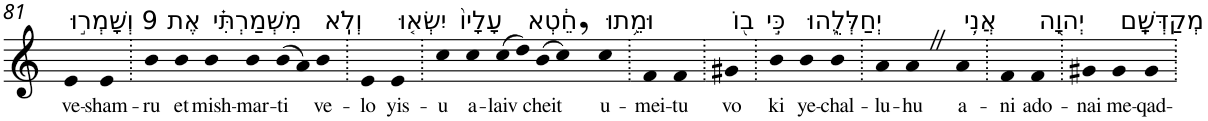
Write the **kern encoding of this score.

**kern	**text
*part1	*part1
*staff1	*staff1
*I"Piano	*
*I'Pno	*
!!LO:PB:g=z
*clefG2	*
*k[]	*
=81	=81
!LO:TX:a:t=9 וְשָׁמְר֣וּ	!
!	!LO:LY:b
4e	ve-
!	!LO:LY:b
4e	-sham-
=82.	=82.
!	!LO:LY:b
4b	-ru
!LO:TX:a:t=אֶת	!
!	!LO:LY:b
4b	et
!LO:TX:a:t=מִשְׁמַרְתִּ֗י	!
!	!LO:LY:b
4b	mish-
!	!LO:LY:b
4b	-mar-
!	!LO:LY:b
(>8b	-ti
8a)	.
!LO:TX:a:t=וְלֹֽא	!
!	!LO:LY:b
4b	ve-
=83.	=83.
!	!LO:LY:b
4e	-lo
!LO:TX:a:t=יִשְׂא֤וּ	!
!	!LO:LY:b
4e	yis-
=84.	=84.
!	!LO:LY:b
4cc	-u
!LO:TX:a:t=עָלָיו֙	!
!	!LO:LY:b
4cc	a-
!	!LO:LY:b
(>8cc	-laiv
8dd)	.
!LO:TX:a:t=חֵ֔טְא	!
!	!LO:LY:b
(>8b	cheit
8cc,)	.
!LO:TX:a:t=וּמֵ֥תוּ	!
!	!LO:LY:b
4cc	u-
=85.	=85.
!	!LO:LY:b
4f	-mei-
!	!LO:LY:b
4f	-tu
=86.	=86.
!LO:TX:a:t=ב֖וֹ	!
!	!LO:LY:b
4g#X	vo
=87.	=87.
!LO:TX:a:t=כִּ֣י	!
!	!LO:LY:b
4b	ki
!LO:TX:a:t=יְחַלְּלֻ֑הוּ	!
!	!LO:LY:b
4b	ye-
!	!LO:LY:b
4b	-chal-
=88.	=88.
!	!LO:LY:b
4a	-lu-
!	!LO:LY:b
4aZ	-hu
!LO:TX:a:t=אֲנִ֥י	!
!	!LO:LY:b
4a	a-
=89.	=89.
!	!LO:LY:b
4f	-ni
!LO:TX:a:t=יְהוָ֖ה	!
!	!LO:LY:b
4f	ado-
=90.	=90.
!	!LO:LY:b
4g#X	-nai
!LO:TX:a:t=מְקַדְּשָֽׁם	!
!	!LO:LY:b
4g#	me-
!	!LO:LY:b
4g#	-qad-
=.	=.
*-	*-
